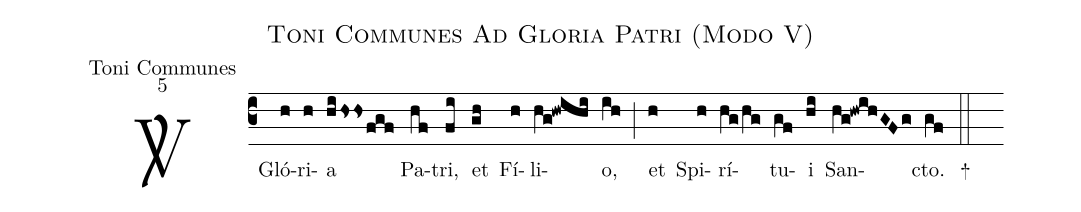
name:Toni Communes Ad Gloria Patri (Modo V);
office-part:Toni Communes;
mode:5;
%%
(c3) <sp>V/</sp> Gló(h)ri(h)a(hihssfgf) Pa(hf)tri,(fi) et(gh) Fí(h)li(hg!hwihi)o,(ih) (;)
et(h) Spi(h)rí(hg/hg)tu(gf)i(hi) San(hg!hwihGFg)cto.(gf)
<sp>+</sp>(::)
